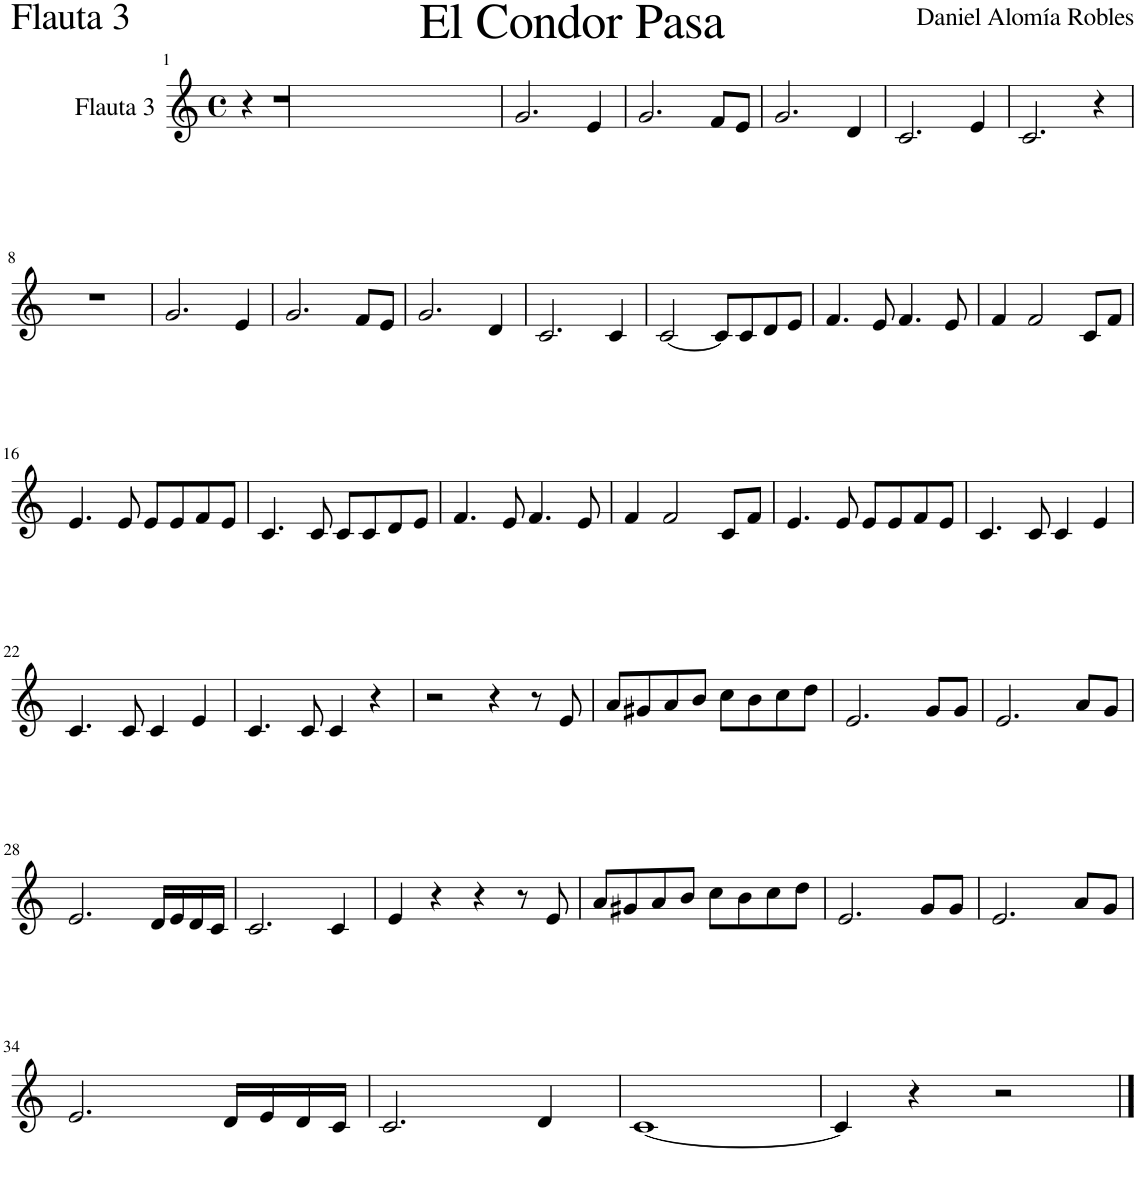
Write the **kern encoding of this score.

**kern
*part1
*staff1
*I"Flauta 3
*I'Fl
*clefG2
*k[]
*M4/4
*met(c)
=1
4r
=2
1r
=3
2.g/
4e/
=4
2.g/
8f/L
8e/J
=5
2.g/
4d/
=6
2.c/
4e/
=7
2.c/
4r
!!LO:LB:g=z
=8
1r
=9
2.g/
4e/
=10
2.g/
8f/L
8e/J
=11
2.g/
4d/
=12
2.c/
4c/
=13
[2c/
8c/L]
8c/
8d/
8e/J
=14
4.f/
8e/
4.f/
8e/
=15
4f/
2f/
8c/L
8f/J
!!LO:LB:g=z
=16
4.e/
8e/
8e/L
8e/
8f/
8e/J
=17
4.c/
8c/
8c/L
8c/
8d/
8e/J
=18
4.f/
8e/
4.f/
8e/
=19
4f/
2f/
8c/L
8f/J
=20
4.e/
8e/
8e/L
8e/
8f/
8e/J
=21
4.c/
8c/
4c/
4e/
!!LO:LB:g=z
=22
4.c/
8c/
4c/
4e/
=23
4.c/
8c/
4c/
4r
=24
2r
4r
8r
8e/
=25
8a/L
8g#X/
8a/
8b/J
8cc\L
8b\
8cc\
8dd\J
=26
2.e/
8g/L
8g/J
=27
2.e/
8a/L
8g/J
!!LO:LB:g=z
=28
2.e/
16d/LL
16e/
16d/
16c/JJ
=29
2.c/
4c/
=30
4e/
4r
4r
8r
8e/
=31
8a/L
8g#X/
8a/
8b/J
8cc\L
8b\
8cc\
8dd\J
=32
2.e/
8g/L
8g/J
=33
2.e/
8a/L
8g/J
!!LO:LB:g=z
=34
2.e/
16d/LL
16e/
16d/
16c/JJ
=35
2.c/
4d/
=36
[1c
=37
4c/]
4r
2r
==
*-
